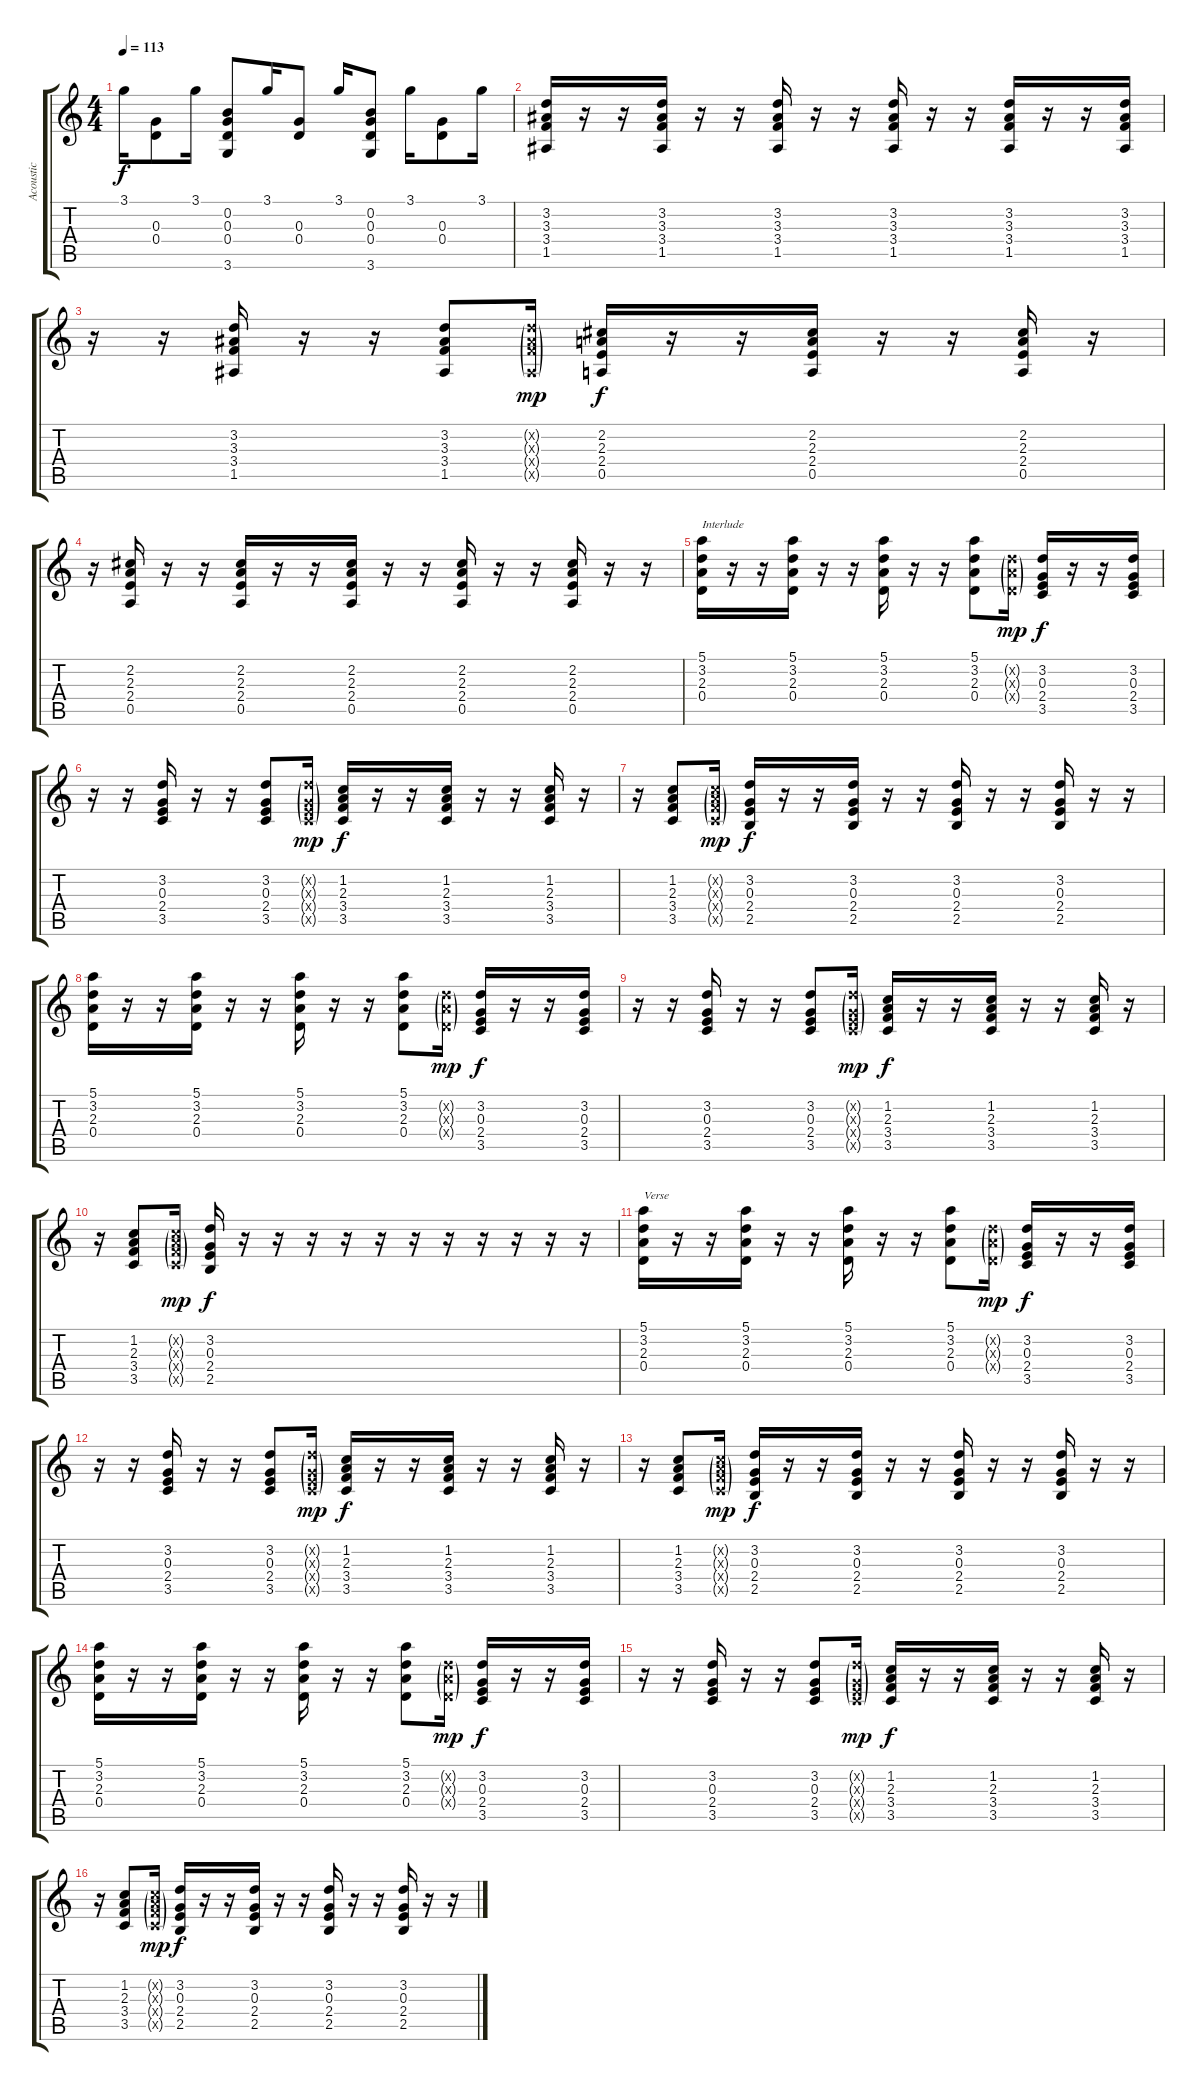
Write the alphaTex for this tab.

\track ("Acoustic" "Acoustic") {instrument acousticguitarsteel}
\staff {score tabs}
\tuning (E4 B3 G3 D3 A2 E2) {hide}
\ts (4 4)
\tempo 113
\clef g2
\ks c
3.1.16{dy f} (0.3 0.4).8 3.1.16 (0.2 0.3 0.4 3.6).8 3.1.16 (0.3 0.4).8 3.1.16 (0.2 0.3 0.4 3.6).8 3.1.16 (0.3 0.4).8 3.1.16 |
(3.2 3.3 3.4 1.5).16 r.16 r.16 (3.2 3.3 3.4 1.5).16 r.16 r.16 (3.2 3.3 3.4 1.5).16 r.16 r.16 (3.2 3.3 3.4 1.5).16 r.16 r.16 (3.2 3.3 3.4 1.5).16 r.16 r.16 (3.2 3.3 3.4 1.5).16 |
r.16 r.16 (3.2 3.3 3.4 1.5).16 r.16 r.16 (3.2 3.3 3.4 1.5).8 (3.2{g x} 3.3{g x} 3.4{g x} 1.5{g x}).16{dy mp} (2.2 2.3 2.4 0.5).16{dy f} r.16 r.16 (2.2 2.3 2.4 0.5).16 r.16 r.16 (2.2 2.3 2.4 0.5).16 r.16 |
r.16 (2.2 2.3 2.4 0.5).16 r.16 r.16 (2.2 2.3 2.4 0.5).16 r.16 r.16 (2.2 2.3 2.4 0.5).16 r.16 r.16 (2.2 2.3 2.4 0.5).16 r.16 r.16 (2.2 2.3 2.4 0.5).16 r.16 r.16 |
(5.1 3.2 2.3 0.4).16{txt "Interlude"} r.16 r.16 (5.1 3.2 2.3 0.4).16 r.16 r.16 (5.1 3.2 2.3 0.4).16 r.16 r.16 (5.1 3.2 2.3 0.4).8 (3.2{g x} 2.3{g x} 0.4{g x}).16{dy mp} (3.2 0.3 2.4 3.5).16{dy f} r.16 r.16 (3.2 0.3 2.4 3.5).16 |
r.16 r.16 (3.2 0.3 2.4 3.5).16 r.16 r.16 (3.2 0.3 2.4 3.5).8 (3.2{g x} 0.3{g x} 2.4{g x} 3.5{g x}).16{dy mp} (1.2 2.3 3.4 3.5).16{dy f} r.16 r.16 (1.2 2.3 3.4 3.5).16 r.16 r.16 (1.2 2.3 3.4 3.5).16 r.16 |
r.16 (1.2 2.3 3.4 3.5).8 (1.2{g x} 2.3{g x} 3.4{g x} 3.5{g x}).16{dy mp} (3.2 0.3 2.4 2.5).16{dy f} r.16 r.16 (3.2 0.3 2.4 2.5).16 r.16 r.16 (3.2 0.3 2.4 2.5).16 r.16 r.16 (3.2 0.3 2.4 2.5).16 r.16 r.16 |
(5.1 3.2 2.3 0.4).16 r.16 r.16 (5.1 3.2 2.3 0.4).16 r.16 r.16 (5.1 3.2 2.3 0.4).16 r.16 r.16 (5.1 3.2 2.3 0.4).8 (3.2{g x} 2.3{g x} 0.4{g x}).16{dy mp} (3.2 0.3 2.4 3.5).16{dy f} r.16 r.16 (3.2 0.3 2.4 3.5).16 |
r.16 r.16 (3.2 0.3 2.4 3.5).16 r.16 r.16 (3.2 0.3 2.4 3.5).8 (3.2{g x} 0.3{g x} 2.4{g x} 3.5{g x}).16{dy mp} (1.2 2.3 3.4 3.5).16{dy f} r.16 r.16 (1.2 2.3 3.4 3.5).16 r.16 r.16 (1.2 2.3 3.4 3.5).16 r.16 |
r.16 (1.2 2.3 3.4 3.5).8 (1.2{g x} 2.3{g x} 3.4{g x} 3.5{g x}).16{dy mp} (3.2 0.3 2.4 2.5).16{dy f} r.16 r.16 r.16 r.16 r.16 r.16 r.16 r.16 r.16 r.16 r.16 |
(5.1 3.2 2.3 0.4).16{txt "Verse"} r.16 r.16 (5.1 3.2 2.3 0.4).16 r.16 r.16 (5.1 3.2 2.3 0.4).16 r.16 r.16 (5.1 3.2 2.3 0.4).8 (3.2{g x} 2.3{g x} 0.4{g x}).16{dy mp} (3.2 0.3 2.4 3.5).16{dy f} r.16 r.16 (3.2 0.3 2.4 3.5).16 |
r.16 r.16 (3.2 0.3 2.4 3.5).16 r.16 r.16 (3.2 0.3 2.4 3.5).8 (3.2{g x} 0.3{g x} 2.4{g x} 3.5{g x}).16{dy mp} (1.2 2.3 3.4 3.5).16{dy f} r.16 r.16 (1.2 2.3 3.4 3.5).16 r.16 r.16 (1.2 2.3 3.4 3.5).16 r.16 |
r.16 (1.2 2.3 3.4 3.5).8 (1.2{g x} 2.3{g x} 3.4{g x} 3.5{g x}).16{dy mp} (3.2 0.3 2.4 2.5).16{dy f} r.16 r.16 (3.2 0.3 2.4 2.5).16 r.16 r.16 (3.2 0.3 2.4 2.5).16 r.16 r.16 (3.2 0.3 2.4 2.5).16 r.16 r.16 |
(5.1 3.2 2.3 0.4).16 r.16 r.16 (5.1 3.2 2.3 0.4).16 r.16 r.16 (5.1 3.2 2.3 0.4).16 r.16 r.16 (5.1 3.2 2.3 0.4).8 (3.2{g x} 2.3{g x} 0.4{g x}).16{dy mp} (3.2 0.3 2.4 3.5).16{dy f} r.16 r.16 (3.2 0.3 2.4 3.5).16 |
r.16 r.16 (3.2 0.3 2.4 3.5).16 r.16 r.16 (3.2 0.3 2.4 3.5).8 (3.2{g x} 0.3{g x} 2.4{g x} 3.5{g x}).16{dy mp} (1.2 2.3 3.4 3.5).16{dy f} r.16 r.16 (1.2 2.3 3.4 3.5).16 r.16 r.16 (1.2 2.3 3.4 3.5).16 r.16 |
r.16 (1.2 2.3 3.4 3.5).8 (1.2{g x} 2.3{g x} 3.4{g x} 3.5{g x}).16{dy mp} (3.2 0.3 2.4 2.5).16{dy f} r.16 r.16 (3.2 0.3 2.4 2.5).16 r.16 r.16 (3.2 0.3 2.4 2.5).16 r.16 r.16 (3.2 0.3 2.4 2.5).16 r.16 r.16
